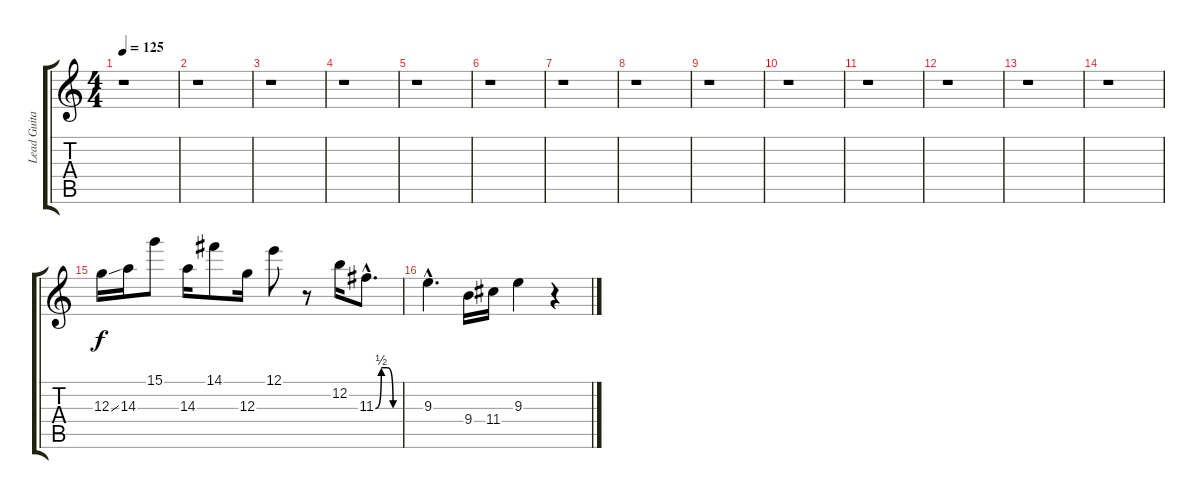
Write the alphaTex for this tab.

\track ("Lead Guitar" "Lead Guita") {instrument electricguitarclean}
\staff {score tabs}
\tuning (E4 B3 G3 D3 A2 E2) {hide}
\ts (4 4)
\tempo 125
\clef g2
\ks c
r.1{dy f} |
r.1 |
r.1 |
r.1 |
r.1 |
r.1 |
r.1 |
r.1 |
r.1 |
r.1 |
r.1 |
r.1 |
r.1 |
r.1 |
12.3{ss}.16 14.3.16 15.1.8 14.3.16 14.1.8 12.3.16 12.1.8 r.8 12.2.16 11.3{be (custom 0 0 15 2 30 2 45 0 60 0) hac}.8{d} |
9.3{hac}.4{d} 9.4.16 11.4.16 9.3.4 r.4
